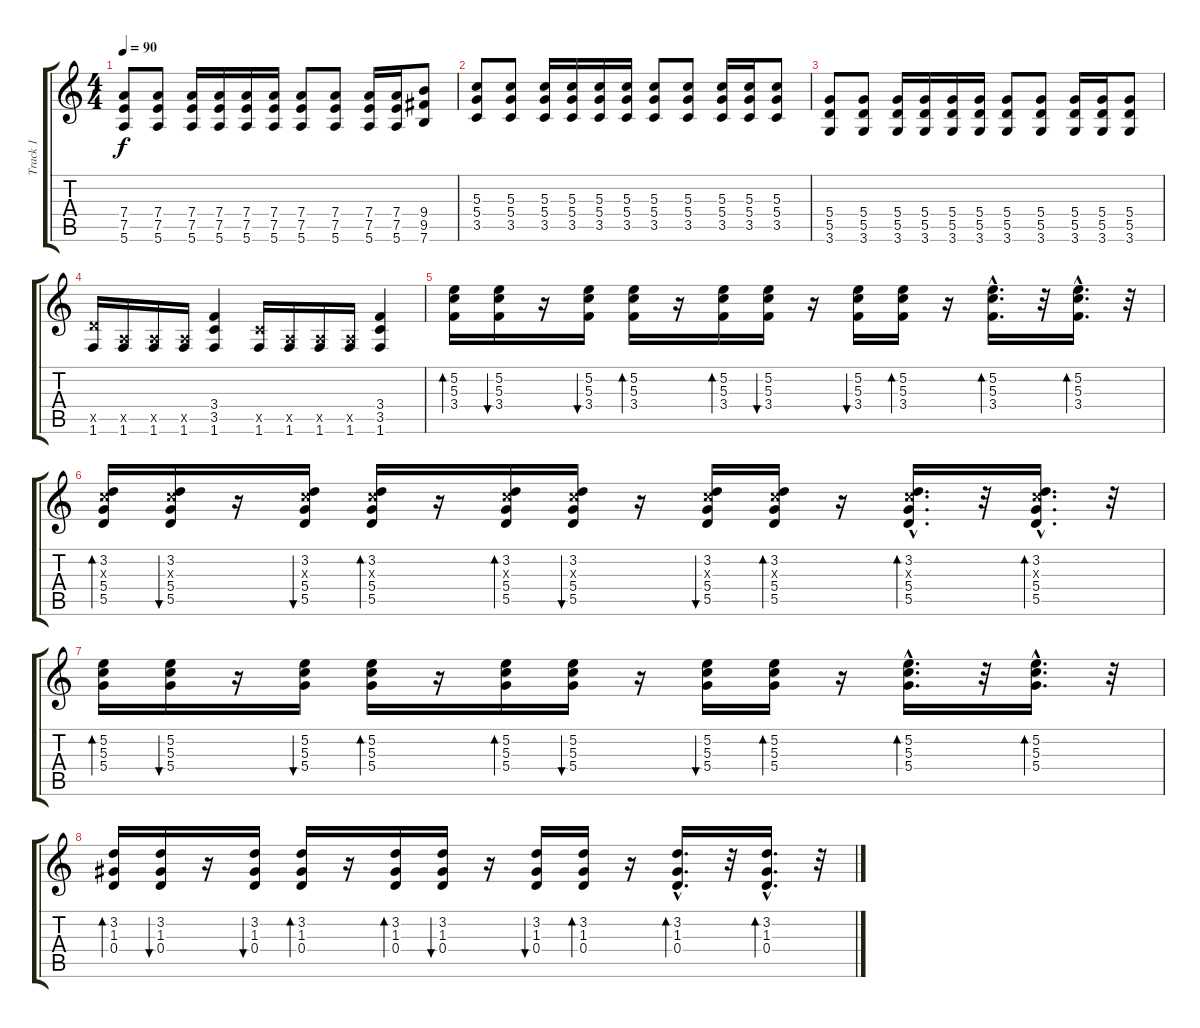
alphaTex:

\track ("Track 1" "Track 1") {instrument acousticguitarnylon}
\staff {score tabs}
\tuning (E4 B3 G3 D3 A2 E2) {hide}
\ts (4 4)
\tempo 90
\clef g2
\ks c
(7.4 7.5 5.6).8{dy f} (7.4 7.5 5.6).8 (7.4 7.5 5.6).16 (7.4 7.5 5.6).16 (7.4 7.5 5.6).16 (7.4 7.5 5.6).16 (7.4 7.5 5.6).8 (7.4 7.5 5.6).8 (7.4 7.5 5.6).16 (7.4 7.5 5.6).16 (9.4 9.5 7.6).8 |
(5.3 5.4 3.5).8 (5.3 5.4 3.5).8 (5.3 5.4 3.5).16 (5.3 5.4 3.5).16 (5.3 5.4 3.5).16 (5.3 5.4 3.5).16 (5.3 5.4 3.5).8 (5.3 5.4 3.5).8 (5.3 5.4 3.5).16 (5.3 5.4 3.5).16 (5.3 5.4 3.5).8 |
(5.4 5.5 3.6).8 (5.4 5.5 3.6).8 (5.4 5.5 3.6).16 (5.4 5.5 3.6).16 (5.4 5.5 3.6).16 (5.4 5.5 3.6).16 (5.4 5.5 3.6).8 (5.4 5.5 3.6).8 (5.4 5.5 3.6).16 (5.4 5.5 3.6).16 (5.4 5.5 3.6).8 |
(5.5{x} 1.6).16 (0.5{x} 1.6).16 (0.5{x} 1.6).16 (0.5{x} 1.6).16 (3.4 3.5 1.6).4 (3.5{x} 1.6).16 (0.5{x} 1.6).16 (0.5{x} 1.6).16 (0.5{x} 1.6).16 (3.4 3.5 1.6).4 |
(5.2 5.3 3.4).16{bd 60 instrument distortionguitar} (5.2 5.3 3.4).16{bu 60} r.16 (5.2 5.3 3.4).16{bu 60} (5.2 5.3 3.4).16{bd 60} r.16 (5.2 5.3 3.4).16{bd 60} (5.2 5.3 3.4).16{bu 60} r.16 (5.2 5.3 3.4).16{bu 60} (5.2 5.3 3.4).16{bd 60} r.16 (5.2{hac} 5.3{hac} 3.4{hac}).16{d bd 60} r.32 (5.2{hac} 5.3{hac} 3.4{hac}).16{d bd 60} r.32 |
(3.2 5.3{x} 5.4 5.5).16{bd 60} (3.2 5.3{x} 5.4 5.5).16{bu 60} r.16 (3.2 5.3{x} 5.4 5.5).16{bu 60} (3.2 5.3{x} 5.4 5.5).16{bd 60} r.16 (3.2 5.3{x} 5.4 5.5).16{bd 60} (3.2 5.3{x} 5.4 5.5).16{bu 60} r.16 (3.2 5.3{x} 5.4 5.5).16{bu 60} (3.2 5.3{x} 5.4 5.5).16{bd 60} r.16 (3.2{hac} 5.3{hac x} 5.4{hac} 5.5{hac}).16{d bd 60} r.32 (3.2{hac} 5.3{hac x} 5.4{hac} 5.5{hac}).16{d bd 60} r.32 |
(5.2 5.3 5.4).16{bd 60} (5.2 5.3 5.4).16{bu 60} r.16 (5.2 5.3 5.4).16{bu 60} (5.2 5.3 5.4).16{bd 60} r.16 (5.2 5.3 5.4).16{bd 60} (5.2 5.3 5.4).16{bu 60} r.16 (5.2 5.3 5.4).16{bu 60} (5.2 5.3 5.4).16{bd 60} r.16 (5.2{hac} 5.3{hac} 5.4{hac}).16{d bd 60} r.32 (5.2{hac} 5.3{hac} 5.4{hac}).16{d bd 60} r.32 |
(3.2 1.3 0.4).16{bd 60} (3.2 1.3 0.4).16{bu 60} r.16 (3.2 1.3 0.4).16{bu 60} (3.2 1.3 0.4).16{bd 60} r.16 (3.2 1.3 0.4).16{bd 60} (3.2 1.3 0.4).16{bu 60} r.16 (3.2 1.3 0.4).16{bu 60} (3.2 1.3 0.4).16{bd 60} r.16 (3.2{hac} 1.3{hac} 0.4{hac}).16{d bd 60} r.32 (3.2{hac} 1.3{hac} 0.4{hac}).16{d bd 60} r.32
